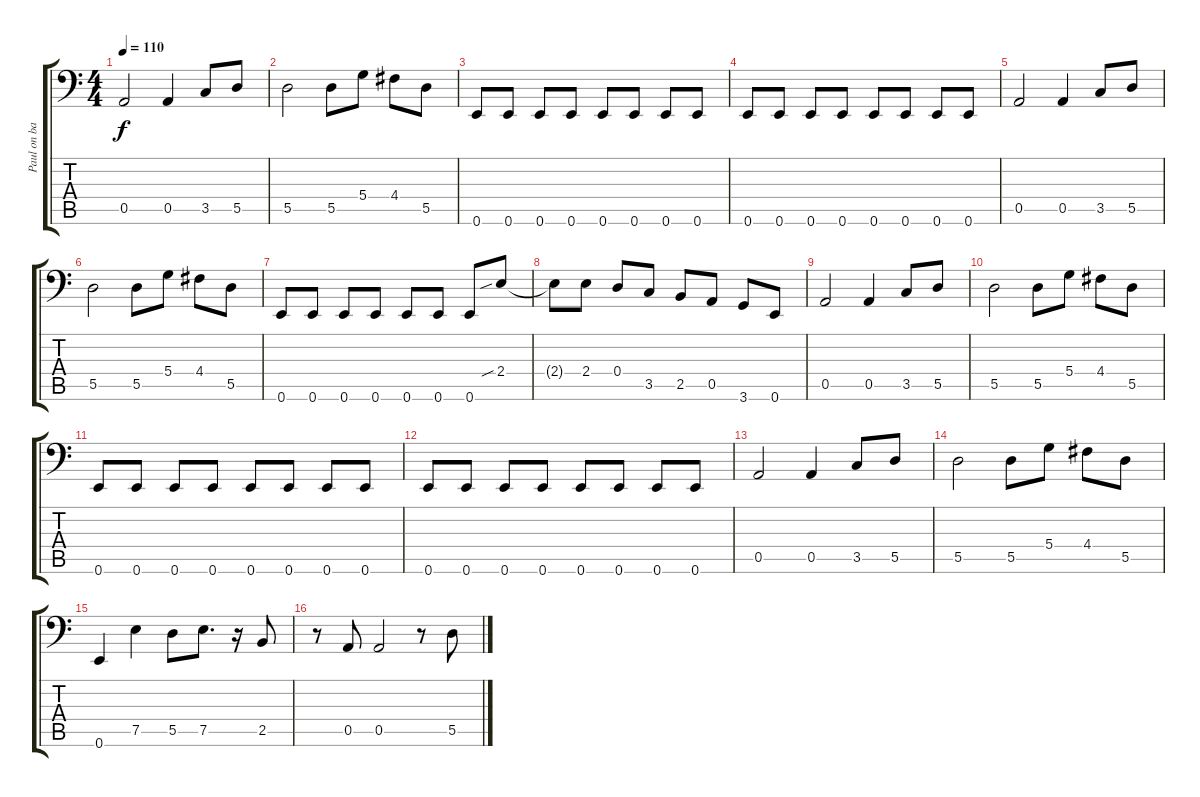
\track ("Paul on bass" "Paul on ba") {instrument electricbasspick}
\staff {score tabs}
\tuning (E3 B3 G2 D2 A1 E1) {hide}
\ts (4 4)
\tempo 110
\clef f4
\ks c
0.5.2{dy f} 0.5.4 3.5.8 5.5.8 |
5.5.2 5.5.8 5.4.8 4.4.8 5.5.8 |
0.6.8 0.6.8 0.6.8 0.6.8 0.6.8 0.6.8 0.6.8 0.6.8 |
0.6.8 0.6.8 0.6.8 0.6.8 0.6.8 0.6.8 0.6.8 0.6.8 |
0.5.2 0.5.4 3.5.8 5.5.8 |
5.5.2 5.5.8 5.4.8 4.4.8 5.5.8 |
0.6.8 0.6.8 0.6.8 0.6.8 0.6.8 0.6.8 0.6.8 2.4{sib}.8 |
2.4{t}.8 2.4.8 0.4.8 3.5.8 2.5.8 0.5.8 3.6.8 0.6.8 |
0.5.2 0.5.4 3.5.8 5.5.8 |
5.5.2 5.5.8 5.4.8 4.4.8 5.5.8 |
0.6.8 0.6.8 0.6.8 0.6.8 0.6.8 0.6.8 0.6.8 0.6.8 |
0.6.8 0.6.8 0.6.8 0.6.8 0.6.8 0.6.8 0.6.8 0.6.8 |
0.5.2 0.5.4 3.5.8 5.5.8 |
5.5.2 5.5.8 5.4.8 4.4.8 5.5.8 |
0.6.4 7.5.4 5.5.8 7.5.8{d} r.16 2.5.8 |
r.8 0.5.8 0.5.2 r.8 5.5.8
